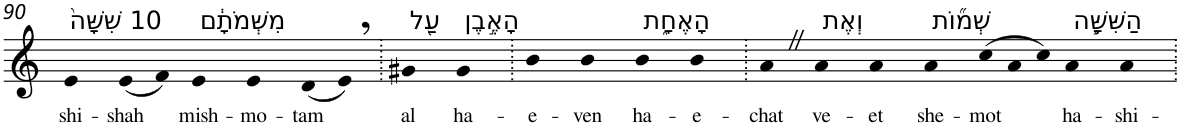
**kern	**text
*part1	*part1
*staff1	*staff1
*I"Piano	*
*I'Pno	*
!!LO:PB:g=z
*clefG2	*
*k[]	*
=90	=90
!LO:TX:a:t=10 שִׁשָּׁה֙	!
!	!LO:LY:b
4e	shi-
!	!LO:LY:b
(8e	-shah
8f)	.
!LO:TX:a:t=מִשְּׁמֹתָ֔ם	!
!	!LO:LY:b
4e	mish-
!	!LO:LY:b
4e	-mo-
!	!LO:LY:b
(8d	-tam
8e,)	.
=91.	=91.
!LO:TX:a:t=עַ֖ל	!
!	!LO:LY:b
4g#X	al
!LO:TX:a:t=הָאֶ֣בֶן	!
!	!LO:LY:b
4g#	ha-
=92.	=92.
!	!LO:LY:b
4b	-e-
!	!LO:LY:b
4b	-ven
!LO:TX:a:t=הָאֶחָ֑ת	!
!	!LO:LY:b
4b	ha-
!	!LO:LY:b
4b	-e-
=93.	=93.
!	!LO:LY:b
4aZ	-chat
!LO:TX:a:t=וְאֶת	!
!	!LO:LY:b
4a	ve-
!	!LO:LY:b
4a	-et
!LO:TX:a:t=שְׁמ֞וֹת	!
!	!LO:LY:b
4a	she-
!	!LO:LY:b
(12cc	-mot
12a	.
12cc)	.
!LO:TX:a:t=הַשִּׁשָּׁ֧ה	!
!	!LO:LY:b
4a	ha-
!	!LO:LY:b
4a	-shi-
=.	=.
*-	*-
